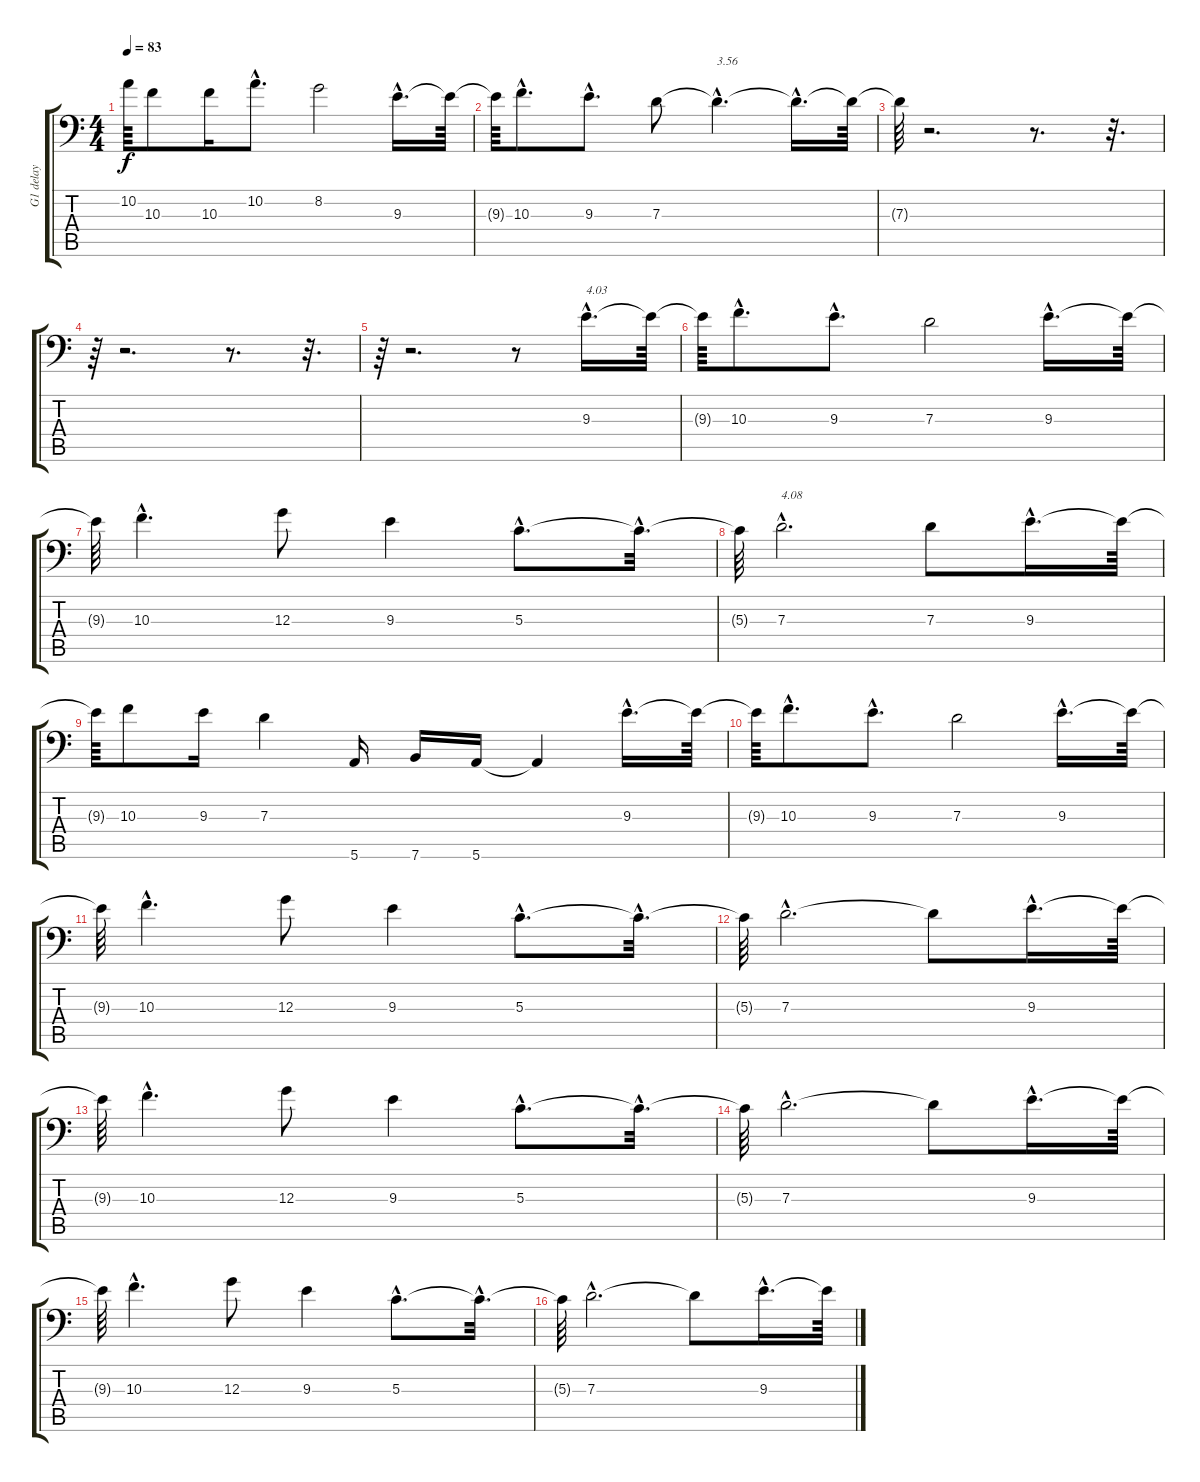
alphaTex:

\track ("G1 delay" "G1 delay") {instrument electricguitarclean}
\staff {score tabs}
\tuning (E3 B2 G2 D2 A1 E1) {hide}
\ts (4 4)
\tempo 83
\clef f4
\ks c
10.2{t}.64{dy f} 10.3.8 10.3.16 10.2{hac}.8{d} 8.2.2 9.3{hac}.16{d} 9.3{t}.64 |
9.3{t}.64 10.3{hac}.8{d} 9.3{hac}.8{d} 7.3.8 7.3{hac t}.4{d txt "3.56"} 7.3{hac t}.16{d} 7.3{t}.64 |
7.3{t}.64 r.2{d} r.8{d} r.32{d} |
r.64 r.2{d} r.8{d} r.32{d} |
r.64 r.2{d} r.8 9.3{hac}.16{d txt "4.03"} 9.3{t}.64 |
9.3{t}.64 10.3{hac}.8{d} 9.3{hac}.8{d} 7.3.2 9.3{hac}.16{d} 9.3{t}.64 |
9.3{t}.64 10.3{hac}.4{d} 12.3.8 9.3.4 5.3{hac}.8{d} 5.3{hac t}.32{d} |
5.3{t}.64 7.3{hac}.2{d txt "4.08"} 7.3.8 9.3{hac}.16{d} 9.3{t}.64 |
9.3{t}.64 10.3.8 9.3.16 7.3.4 5.6.16 7.6.16 5.6.16 5.6{t}.4 9.3{hac}.16{d} 9.3{t}.64 |
9.3{t}.64 10.3{hac}.8{d} 9.3{hac}.8{d} 7.3.2 9.3{hac}.16{d} 9.3{t}.64 |
9.3{t}.64 10.3{hac}.4{d} 12.3.8 9.3.4 5.3{hac}.8{d} 5.3{hac t}.32{d} |
5.3{t}.64 7.3{hac}.2{d} 7.3{t}.8 9.3{hac}.16{d} 9.3{t}.64 |
9.3{t}.64 10.3{hac}.4{d} 12.3.8 9.3.4 5.3{hac}.8{d} 5.3{hac t}.32{d} |
5.3{t}.64 7.3{hac}.2{d} 7.3{t}.8 9.3{hac}.16{d} 9.3{t}.64 |
9.3{t}.64 10.3{hac}.4{d} 12.3.8 9.3.4 5.3{hac}.8{d} 5.3{hac t}.32{d} |
5.3{t}.64 7.3{hac}.2{d} 7.3{t}.8 9.3{hac}.16{d} 9.3{t}.64
